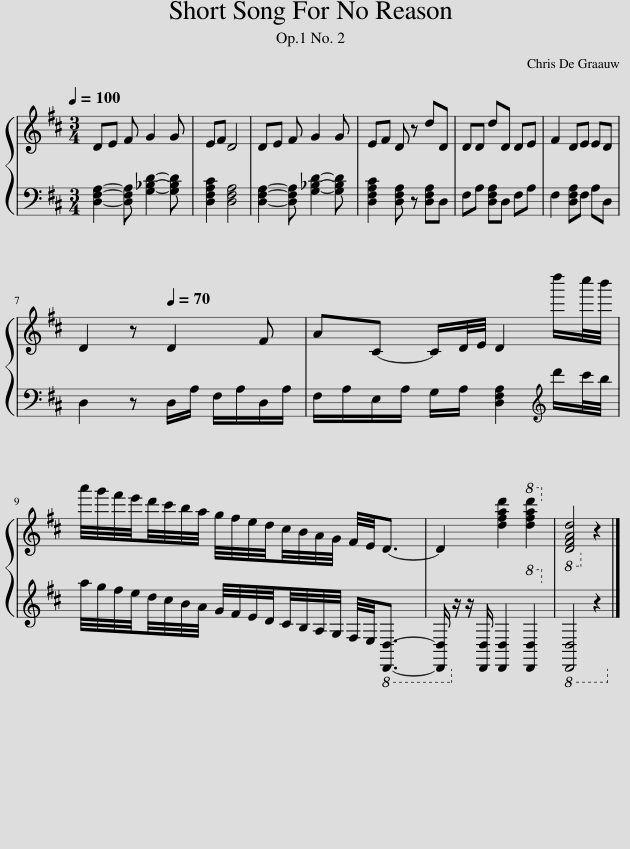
X:1
%%score { 1 | 2 }
L:1/8
Q:1/4=100
M:3/4
I:linebreak $
K:D
V:1 treble
V:2 bass
V:1
 DE F G2 G | EF D4 | DE F G2 G | EF D z dD | DD dD DE | %5
 F2 DE ED |$ D2 z[Q:1/4=70] D2 F | AC- C/D/4E/4 D2 d''/c''/4b'/4 |$ a'/4g'/4f'/4e'/4d'/4c'/4b/4a/4 g/4f/4e/4d/4c/4B/4A/4G/4 F/4E/4D3/2- | D2 [dfad']2!8va(! [d'f'a'd'']2!8va)! | %10
!8vb(! [D,F,A,D]4!8vb)! z2 |] %11
V:2
 [D,F,A,]2- [D,F,A,] [G,_B,D]2- [G,B,D] | [D,F,A,C]2 [D,F,A,]4 | [D,F,A,]2- [D,F,A,] [G,_B,D]2- [G,B,D] | [D,F,A,C]2 [D,F,A,] z [D,F,A,]D, | F,A, [D,F,A,]D, F,A, | %5
 F,2 [D,F,A,]F, A,D, |$ D,2 z D,/A,/ F,/A,/D,/A,/ | F,/A,/E,/A,/ G,/A,/ [D,F,A,]2[K:treble] d'/c'/4b/4 |$ a/4g/4f/4e/4d/4c/4B/4A/4 G/4F/4E/4D/4C/4B,/4A,/4G,/4 F,/4E,/4!8vb(![D,,,D,,]3/2- | [D,,,D,,]/!8vb)! z/ z/ [D,,D,]/ [D,,D,]2!8va(! [D,D]2!8va)! | %10
!8vb(! [D,,,D,,]4 z2!8vb)! |] %11
